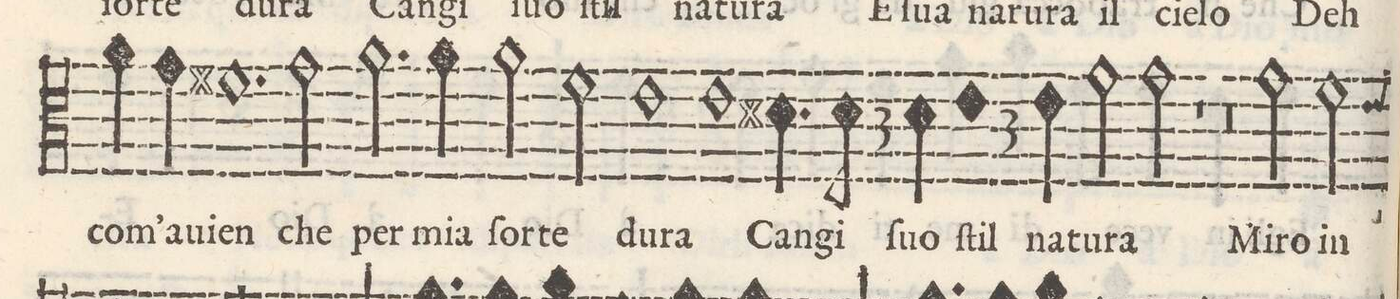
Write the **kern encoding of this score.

**kern	**text
*I"Alto	*
*clefC3	*
*k[]	*
*met(C)	*
*M2/1	*
4a\	com'
4g\	au-
=14-	=14-
1.f#X	-ien
2g\	che
=15-	=15-
2.a\	per
4a\	mia
2a\	for-
2fny\	-te
=16-	=16-
1e	du-
1e	-ra
=17-	=17-
*col	*
3.d#X\	Can-
6d#\	-gi
3d#\	ſuo
*Xcol	*
*col	*
3%2e	ſtil
3e\	na-
*Xcol	*
=18-	=18-
2g\	-tu-
2g\	-ra
1r	.
=19-	=19-
0r	.
=20-	=20-
2g\	Mi-
2f\	-ro in
*-	*-
